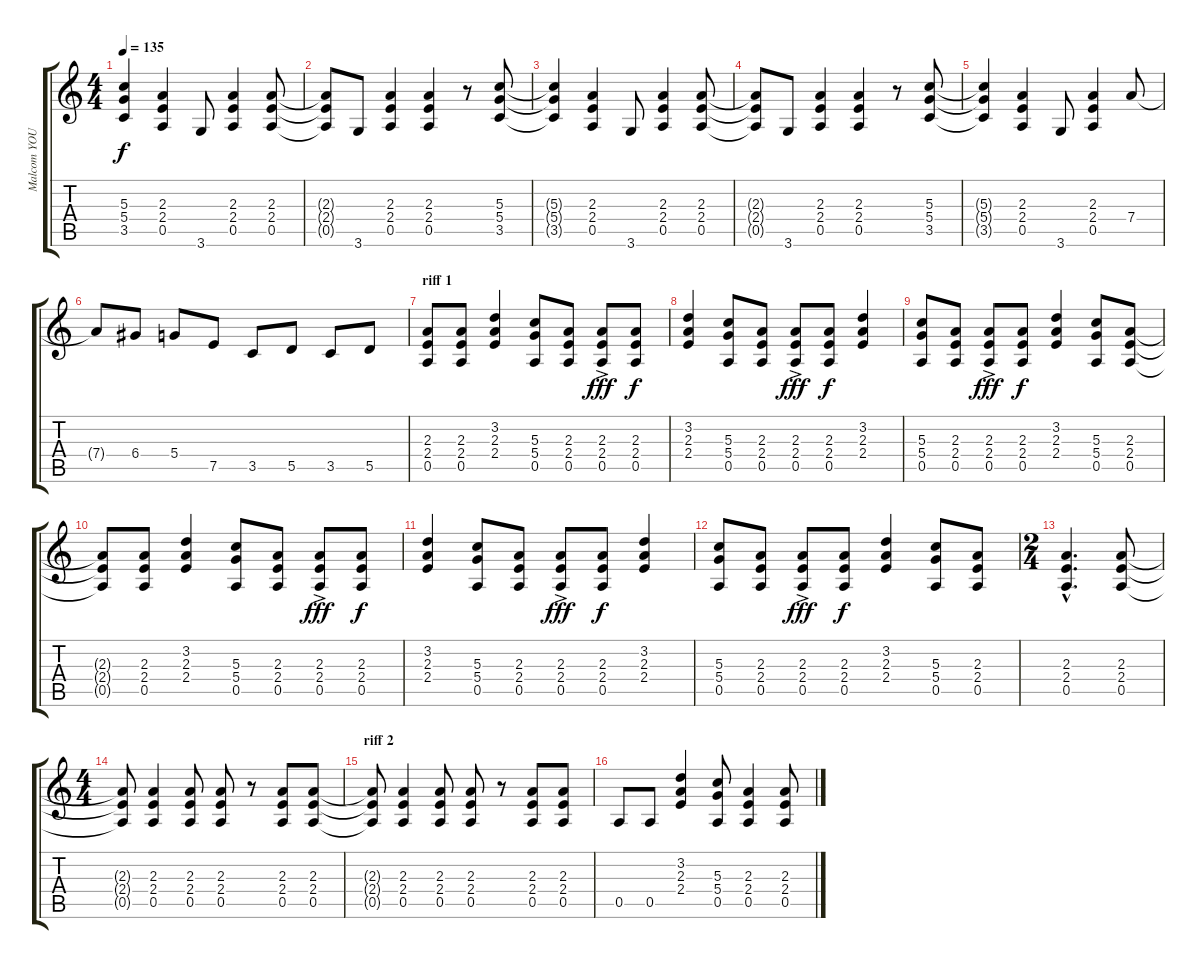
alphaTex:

\track ("Malcom YOUNG (Rythm Guitar)" "Malcom YOU") {instrument overdrivenguitar}
\staff {score tabs}
\tuning (E4 B3 G3 D3 A2 E2) {hide}
\ts (4 4)
\tempo 135
\clef g2
\ks c
(5.3{t} 5.4{t} 3.5{t}).4{dy f} (2.3 2.4 0.5).4 3.6.8 (2.3 2.4 0.5).4 (2.3 2.4 0.5).8 |
(2.3{t} 2.4{t} 0.5{t}).8 3.6.8 (2.3 2.4 0.5).4 (2.3 2.4 0.5).4 r.8 (5.3 5.4 3.5).8 |
(5.3{t} 5.4{t} 3.5{t}).4 (2.3 2.4 0.5).4 3.6.8 (2.3 2.4 0.5).4 (2.3 2.4 0.5).8 |
(2.3{t} 2.4{t} 0.5{t}).8 3.6.8 (2.3 2.4 0.5).4 (2.3 2.4 0.5).4 r.8 (5.3 5.4 3.5).8 |
(5.3{t} 5.4{t} 3.5{t}).4 (2.3 2.4 0.5).4 3.6.8 (2.3 2.4 0.5).4 7.4.8 |
7.4{t}.8 6.4.8 5.4.8 7.5.8 3.5.8 5.5.8 3.5.8 5.5.8 |
\section ("" "riff 1")
(2.3 2.4 0.5).8 (2.3 2.4 0.5).8 (3.2 2.3 2.4).4 (5.3 5.4 0.5).8 (2.3 2.4 0.5).8 (2.3{ac} 2.4 0.5).8{dy fff} (2.3 2.4 0.5).8{dy f} |
(3.2 2.3 2.4).4 (5.3 5.4 0.5).8 (2.3 2.4 0.5).8 (2.3 2.4 0.5{ac}).8{dy fff} (2.3 2.4 0.5).8{dy f} (3.2 2.3 2.4).4 |
(5.3 5.4 0.5).8 (2.3 2.4 0.5).8 (2.3 2.4 0.5{ac}).8{dy fff} (2.3 2.4 0.5).8{dy f} (3.2 2.3 2.4).4 (5.3 5.4 0.5).8 (2.3 2.4 0.5).8 |
(2.3{t} 2.4{t} 0.5{t}).8 (2.3 2.4 0.5).8 (3.2 2.3 2.4).4 (5.3 5.4 0.5).8 (2.3 2.4 0.5).8 (2.3 2.4 0.5{ac}).8{dy fff} (2.3 2.4 0.5).8{dy f} |
(3.2 2.3 2.4).4 (5.3 5.4 0.5).8 (2.3 2.4 0.5).8 (2.3{ac} 2.4 0.5).8{dy fff} (2.3 2.4 0.5).8{dy f} (3.2 2.3 2.4).4 |
(5.3 5.4 0.5).8 (2.3 2.4 0.5).8 (2.3 2.4 0.5{ac}).8{dy fff} (2.3 2.4 0.5).8{dy f} (3.2 2.3 2.4).4 (5.3 5.4 0.5).8 (2.3 2.4 0.5).8 |
\ts (2 4)
(2.3{hac} 2.4{hac} 0.5{hac}).4{d} (2.3 2.4 0.5).8 |
\ts (4 4)
(2.3{t} 2.4{t} 0.5{t}).8 (2.3 2.4 0.5).4 (2.3 2.4 0.5).8 (2.3 2.4 0.5).8 r.8 (2.3 2.4 0.5).8 (2.3 2.4 0.5).8 |
\section ("" "riff 2")
(2.3{t} 2.4{t} 0.5{t}).8 (2.3 2.4 0.5).4 (2.3 2.4 0.5).8 (2.3 2.4 0.5).8 r.8 (2.3 2.4 0.5).8 (2.3 2.4 0.5).8 |
0.5.8 0.5.8 (3.2 2.3 2.4).4 (5.3 5.4 0.5).8 (2.3 2.4 0.5).4 (2.3 2.4 0.5).8
